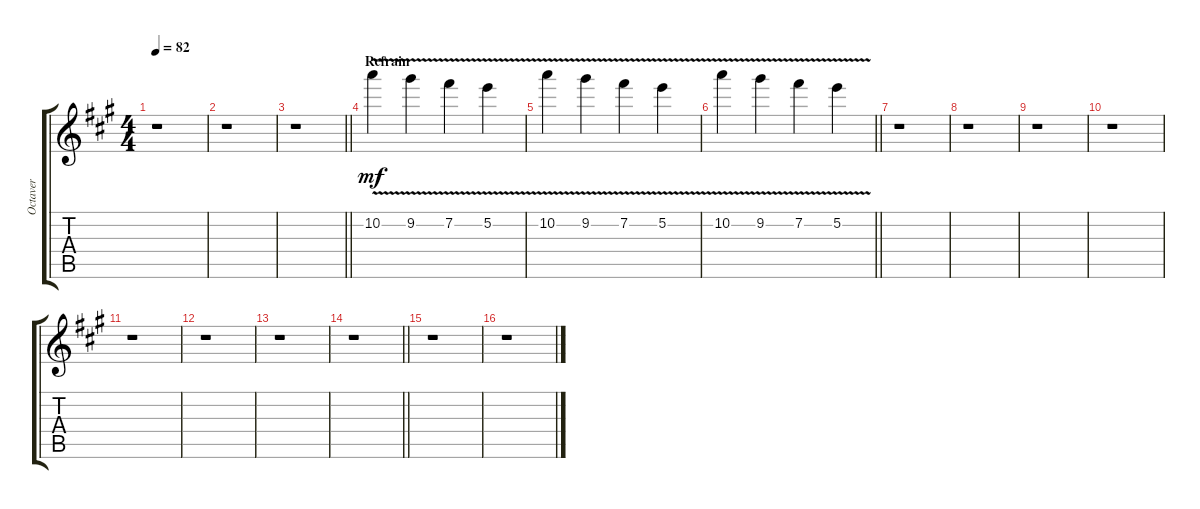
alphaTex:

\track ("Octaver" "Octaver") {instrument distortionguitar}
\staff {score tabs}
\tuning (E5 B4 G4 D4 A3 E3) {hide}
\ts (4 4)
\tempo 82
\clef g2
\ks a
r.1{dy mf} |
r.1 |
\barLineRight lightlight
r.1 |
\section ("" "Refrain")
10.2{v}.4 9.2{v}.4 7.2{v}.4 5.2{v}.4 |
10.2{v}.4 9.2{v}.4 7.2{v}.4 5.2{v}.4 |
\barLineRight lightlight
10.2{v}.4 9.2{v}.4 7.2{v}.4 5.2{v}.4 |
r.1 |
r.1 |
r.1 |
r.1 |
r.1 |
r.1 |
r.1 |
\barLineRight lightlight
r.1 |
r.1 |
r.1
